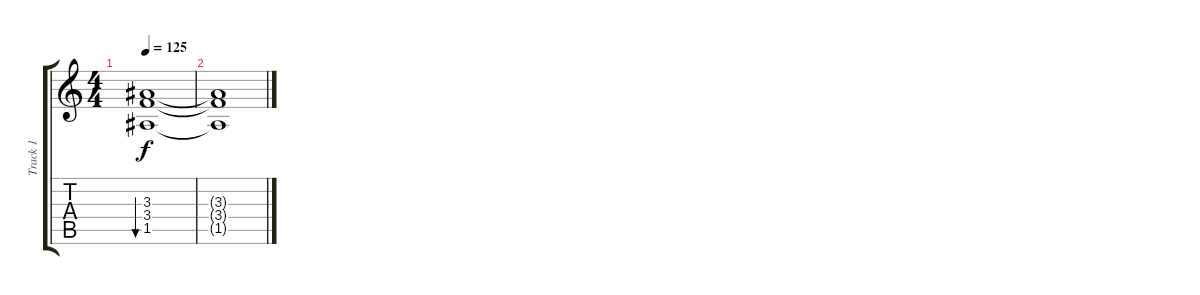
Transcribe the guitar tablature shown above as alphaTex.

\track ("Track 1" "Track 1") {instrument distortionguitar}
\staff {score tabs}
\tuning (E4 B3 G3 D3 A2 D2) {hide}
\ts (4 4)
\tempo 125
\clef g2
\ks c
(3.3 3.4 1.5).1{bu 60 dy f instrument distortionguitar} |
(3.3{t} 3.4{t} 1.5{t}).1
